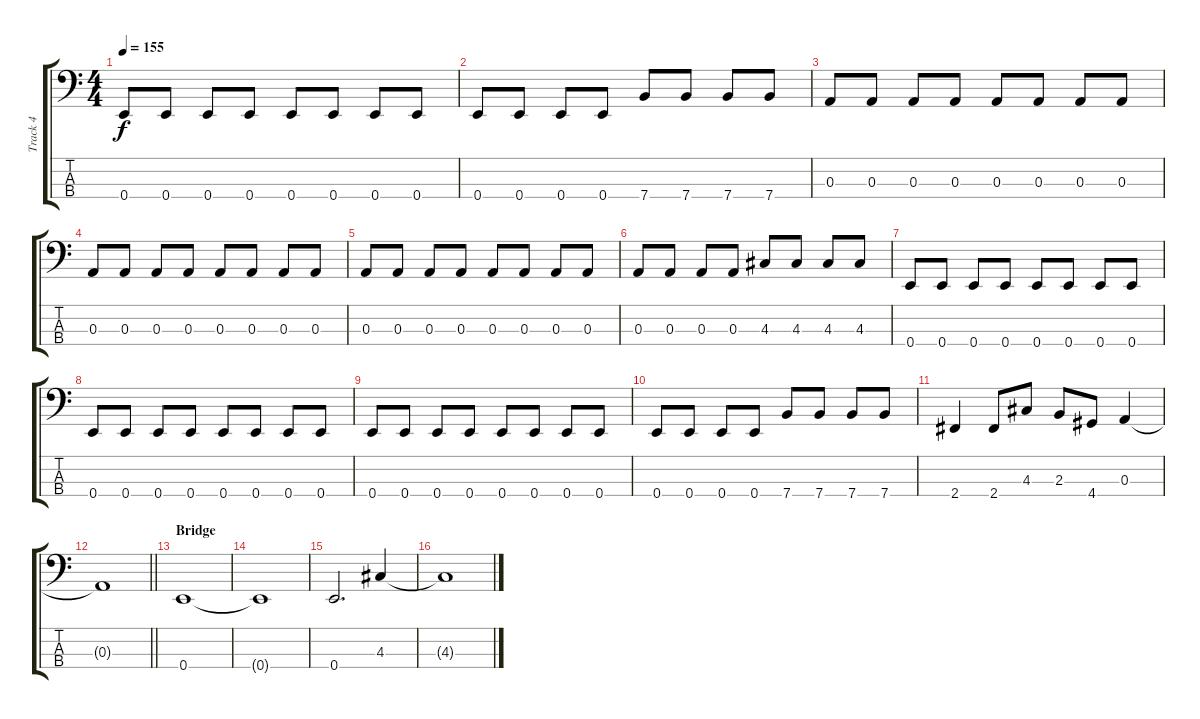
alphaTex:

\track ("Track 4" "Track 4") {instrument electricbassfinger}
\staff {score tabs}
\tuning (G2 D2 A1 E1) {hide}
\ts (4 4)
\tempo 155
\clef f4
\ks c
0.4.8{dy f} 0.4.8 0.4.8 0.4.8 0.4.8 0.4.8 0.4.8 0.4.8 |
0.4.8 0.4.8 0.4.8 0.4.8 7.4.8 7.4.8 7.4.8 7.4.8 |
0.3.8 0.3.8 0.3.8 0.3.8 0.3.8 0.3.8 0.3.8 0.3.8 |
0.3.8 0.3.8 0.3.8 0.3.8 0.3.8 0.3.8 0.3.8 0.3.8 |
0.3.8 0.3.8 0.3.8 0.3.8 0.3.8 0.3.8 0.3.8 0.3.8 |
0.3.8 0.3.8 0.3.8 0.3.8 4.3.8 4.3.8 4.3.8 4.3.8 |
0.4.8 0.4.8 0.4.8 0.4.8 0.4.8 0.4.8 0.4.8 0.4.8 |
0.4.8 0.4.8 0.4.8 0.4.8 0.4.8 0.4.8 0.4.8 0.4.8 |
0.4.8 0.4.8 0.4.8 0.4.8 0.4.8 0.4.8 0.4.8 0.4.8 |
0.4.8 0.4.8 0.4.8 0.4.8 7.4.8 7.4.8 7.4.8 7.4.8 |
2.4.4 2.4.8 4.3.8 2.3.8 4.4.8 0.3.4 |
\barLineRight lightlight
0.3{t}.1 |
\section ("" "Bridge")
0.4.1 |
0.4{t}.1 |
0.4.2{d} 4.3.4 |
4.3{t}.1
